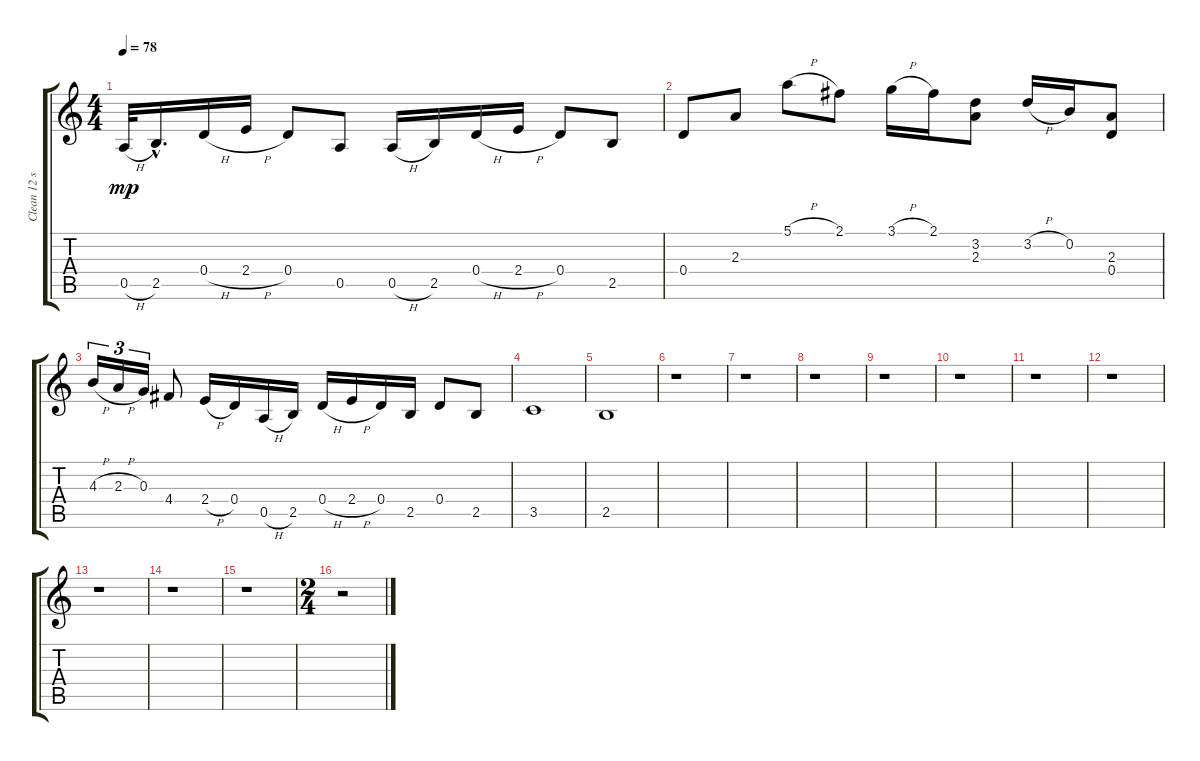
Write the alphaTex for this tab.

\track ("Clean 12 string electric guitar" "Clean 12 s") {instrument electricguitarclean}
\staff {score tabs}
\tuning (E4 B3 G3 D3 A2 E2) {hide}
\ts (4 4)
\tempo 78
\clef g2
\ks c
0.5{h}.32{dy mp} 2.5{hac}.16{d} 0.4{h}.16 2.4{h}.16 0.4.8 0.5.8 0.5{h}.16 2.5.16 0.4{h}.16 2.4{h}.16 0.4.8 2.5.8 |
0.4.8 2.3.8 5.1{h}.8 2.1.8 3.1{h}.16 2.1.16 (3.2 2.3).8 3.2{h}.16 0.2.16 (2.3 0.4).8 |
4.3{h}.16{tu (3 2)} 2.3{h}.16{tu (3 2)} 0.3.16{tu (3 2)} 4.4.8 2.4{h}.16 0.4.16 0.5{h}.16 2.5.16 0.4{h}.16 2.4{h}.16 0.4.16 2.5.16 0.4.8 2.5.8 |
3.5.1 |
2.5.1 |
r.1 |
r.1 |
r.1 |
r.1 |
r.1 |
r.1 |
r.1 |
r.1 |
r.1 |
r.1 |
\ts (2 4)
r.2
